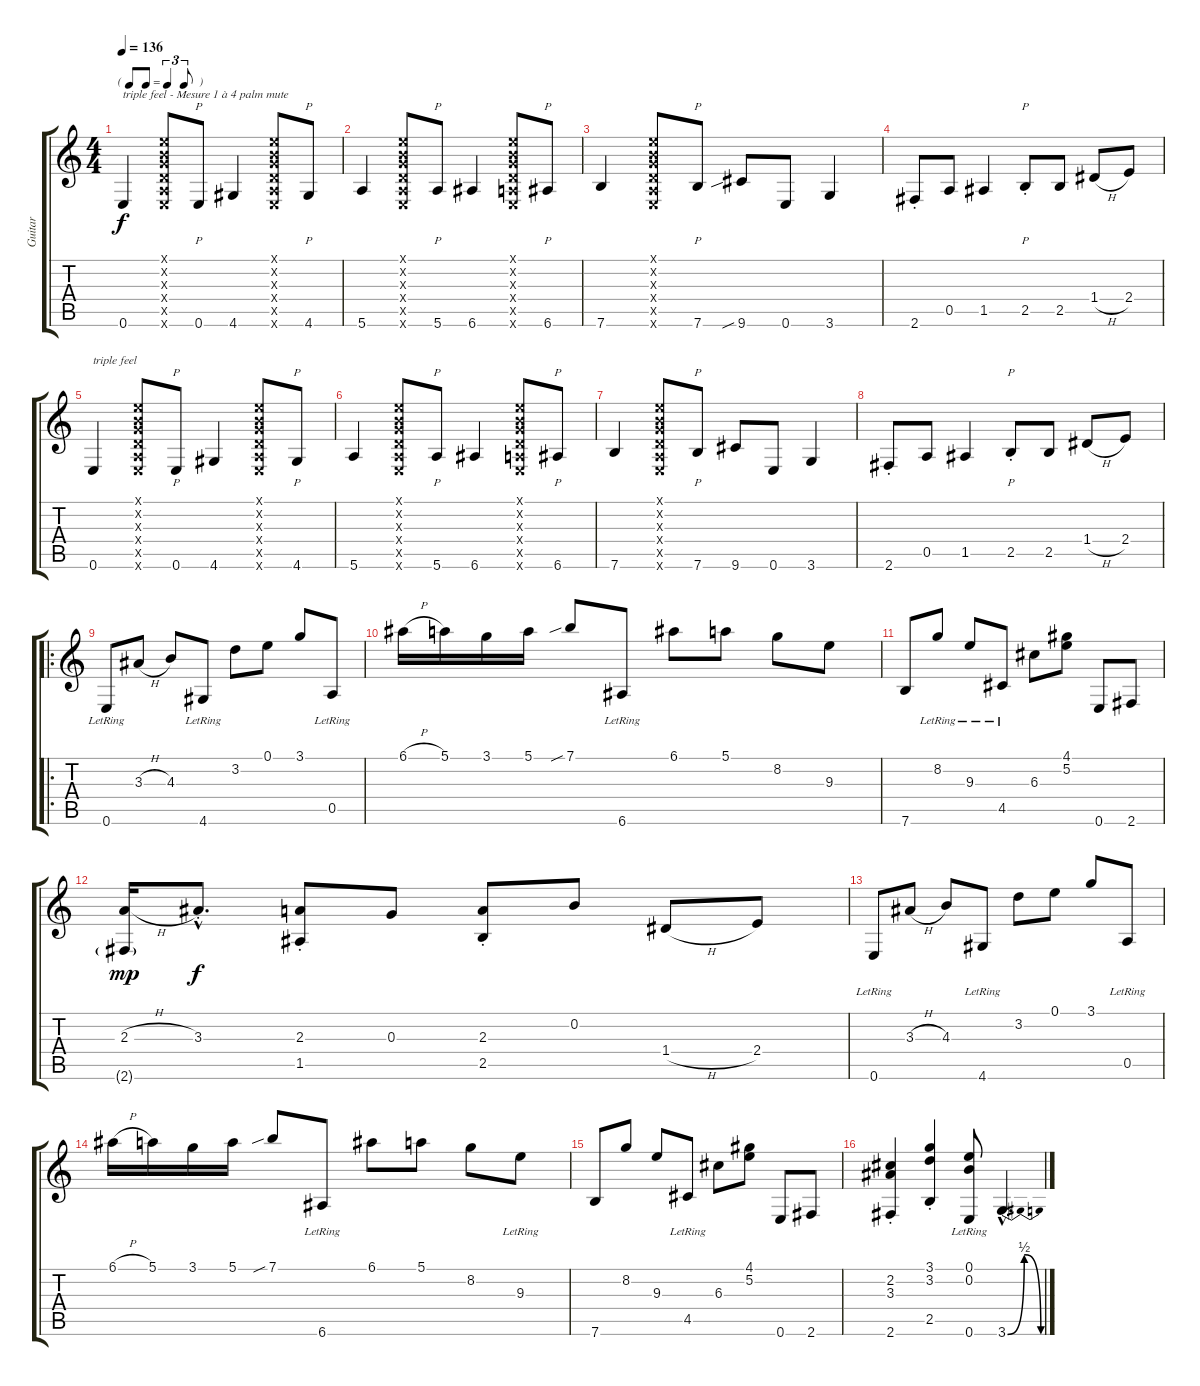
\track ("Guitar" "Guitar") {instrument acousticguitarsteel}
\staff {score tabs}
\tuning (E4 B3 G3 D3 A2 E2) {hide}
\ts (4 4)
\tf triplet8th
\tempo 136
\clef g2
\ks c
0.6.4{txt "triple feel - Mesure 1 à 4 palm mute" dy f instrument acousticguitarsteel} (0.1{x} 0.2{x} 0.3{x} 0.4{x} 0.5{x} 0.6{x}).8 0.6.8{p} 4.6.4 (0.1{x} 0.2{x} 0.3{x} 0.4{x} 0.5{x} 0.6{x}).8 4.6.8{p} |
5.6.4 (0.1{x} 0.2{x} 0.3{x} 0.4{x} 0.5{x} 0.6{x}).8 5.6.8{p} 6.6.4 (0.1{x} 0.2{x} 0.3{x} 0.4{x} 0.5{x} 0.6{x}).8 6.6.8{p} |
7.6.4 (0.1{x} 0.2{x} 0.3{x} 0.4{x} 0.5{x} 0.6{x}).8 7.6.8{p} 9.6{sib}.8 0.6.8 3.6.4 |
2.6{st}.8 0.5.8 1.5.4 2.5{st}.8{p} 2.5.8 1.4{h}.8 2.4.8 |
0.6.4{txt "triple feel"} (0.1{x} 0.2{x} 0.3{x} 0.4{x} 0.5{x} 0.6{x}).8 0.6.8{p} 4.6.4 (0.1{x} 0.2{x} 0.3{x} 0.4{x} 0.5{x} 0.6{x}).8 4.6.8{p} |
5.6.4 (0.1{x} 0.2{x} 0.3{x} 0.4{x} 0.5{x} 0.6{x}).8 5.6.8{p} 6.6.4 (0.1{x} 0.2{x} 0.3{x} 0.4{x} 0.5{x} 0.6{x}).8 6.6.8{p} |
7.6.4 (0.1{x} 0.2{x} 0.3{x} 0.4{x} 0.5{x} 0.6{x}).8 7.6.8{p} 9.6.8 0.6.8 3.6.4 |
2.6{st}.8 0.5.8 1.5.4 2.5{st}.8{p} 2.5.8 1.4{h}.8 2.4.8 |
\ro
0.6{lr}.8 3.3{h}.8 4.3.8 4.6{lr}.8 3.2.8 0.1.8 3.1.8 0.5{lr}.8 |
6.1{h}.16 5.1.16 3.1.16 5.1.16 7.1{sib}.8 6.6{lr}.8 6.1.8 5.1.8 8.2.8 9.3.8 |
7.6.8 8.2{lr}.8 9.3{lr}.8 4.5{lr}.8 6.3.8 (4.1 5.2).8 0.6.8 2.6.8 |
(2.3{h} 2.6{g}).16{dy mp} 3.3{hac st}.8{d dy f} (2.3 1.5{st}).8 0.3.8 (2.3 2.5{st}).8 0.2.8 1.4{h}.8 2.4.8 |
0.6{lr}.8 3.3{h}.8 4.3.8 4.6{lr}.8 3.2.8 0.1.8 3.1.8 0.5{lr}.8 |
6.1{h}.16 5.1.16 3.1.16 5.1.16 7.1{sib}.8 6.6{lr}.8 6.1.8 5.1.8 8.2.8 9.3{lr}.8 |
7.6.8 8.2.8 9.3.8 4.5{lr}.8 6.3.8 (4.1 5.2).8 0.6.8 2.6.8 |
(2.2{st} 3.3{st} 2.6{st}).4 (3.1{st} 3.2{st} 2.5{st}).4 (0.1{lr} 0.2{lr} 0.6).8 3.6{be (bendrelease 0 0 30 2 30 2 60 0) hac}.4{d}
